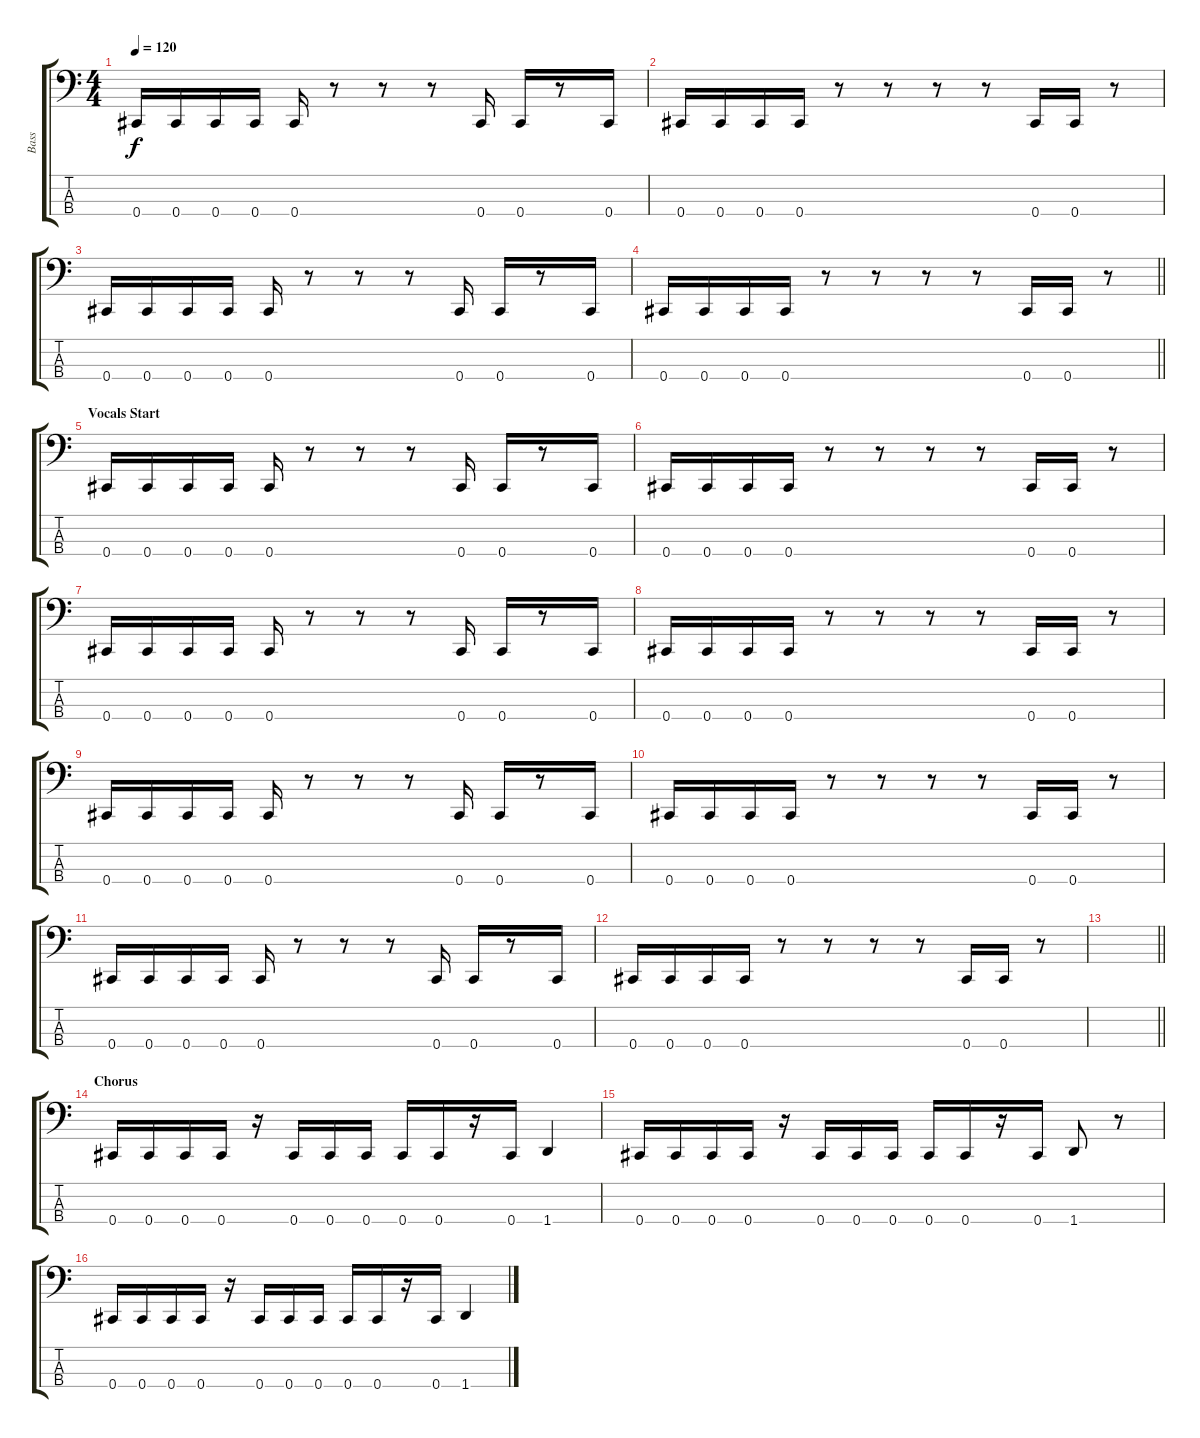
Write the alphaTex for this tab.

\track ("Bass" "Bass") {instrument electricbassfinger}
\staff {score tabs}
\tuning (Gb2 Db2 Ab1 Db1) {hide}
\ts (4 4)
\tempo 120
\clef f4
\ks c
0.4.16{dy f} 0.4.16 0.4.16 0.4.16 0.4.16 r.8 r.8 r.8 0.4.16 0.4.16 r.8 0.4.16 |
0.4.16 0.4.16 0.4.16 0.4.16 r.8 r.8 r.8 r.8 0.4.16 0.4.16 r.8 |
0.4.16 0.4.16 0.4.16 0.4.16 0.4.16 r.8 r.8 r.8 0.4.16 0.4.16 r.8 0.4.16 |
\barLineRight lightlight
0.4.16 0.4.16 0.4.16 0.4.16 r.8 r.8 r.8 r.8 0.4.16 0.4.16 r.8 |
\section ("" "Vocals Start")
0.4.16 0.4.16 0.4.16 0.4.16 0.4.16 r.8 r.8 r.8 0.4.16 0.4.16 r.8 0.4.16 |
0.4.16 0.4.16 0.4.16 0.4.16 r.8 r.8 r.8 r.8 0.4.16 0.4.16 r.8 |
0.4.16 0.4.16 0.4.16 0.4.16 0.4.16 r.8 r.8 r.8 0.4.16 0.4.16 r.8 0.4.16 |
0.4.16 0.4.16 0.4.16 0.4.16 r.8 r.8 r.8 r.8 0.4.16 0.4.16 r.8 |
0.4.16 0.4.16 0.4.16 0.4.16 0.4.16 r.8 r.8 r.8 0.4.16 0.4.16 r.8 0.4.16 |
0.4.16 0.4.16 0.4.16 0.4.16 r.8 r.8 r.8 r.8 0.4.16 0.4.16 r.8 |
0.4.16 0.4.16 0.4.16 0.4.16 0.4.16 r.8 r.8 r.8 0.4.16 0.4.16 r.8 0.4.16 |
0.4.16 0.4.16 0.4.16 0.4.16 r.8 r.8 r.8 r.8 0.4.16 0.4.16 r.8 |
\barLineRight lightlight
|
\section ("" "Chorus")
0.4.16 0.4.16 0.4.16 0.4.16 r.16 0.4.16 0.4.16 0.4.16 0.4.16 0.4.16 r.16 0.4.16 1.4.4 |
0.4.16 0.4.16 0.4.16 0.4.16 r.16 0.4.16 0.4.16 0.4.16 0.4.16 0.4.16 r.16 0.4.16 1.4.8 r.8 |
0.4.16 0.4.16 0.4.16 0.4.16 r.16 0.4.16 0.4.16 0.4.16 0.4.16 0.4.16 r.16 0.4.16 1.4.4
